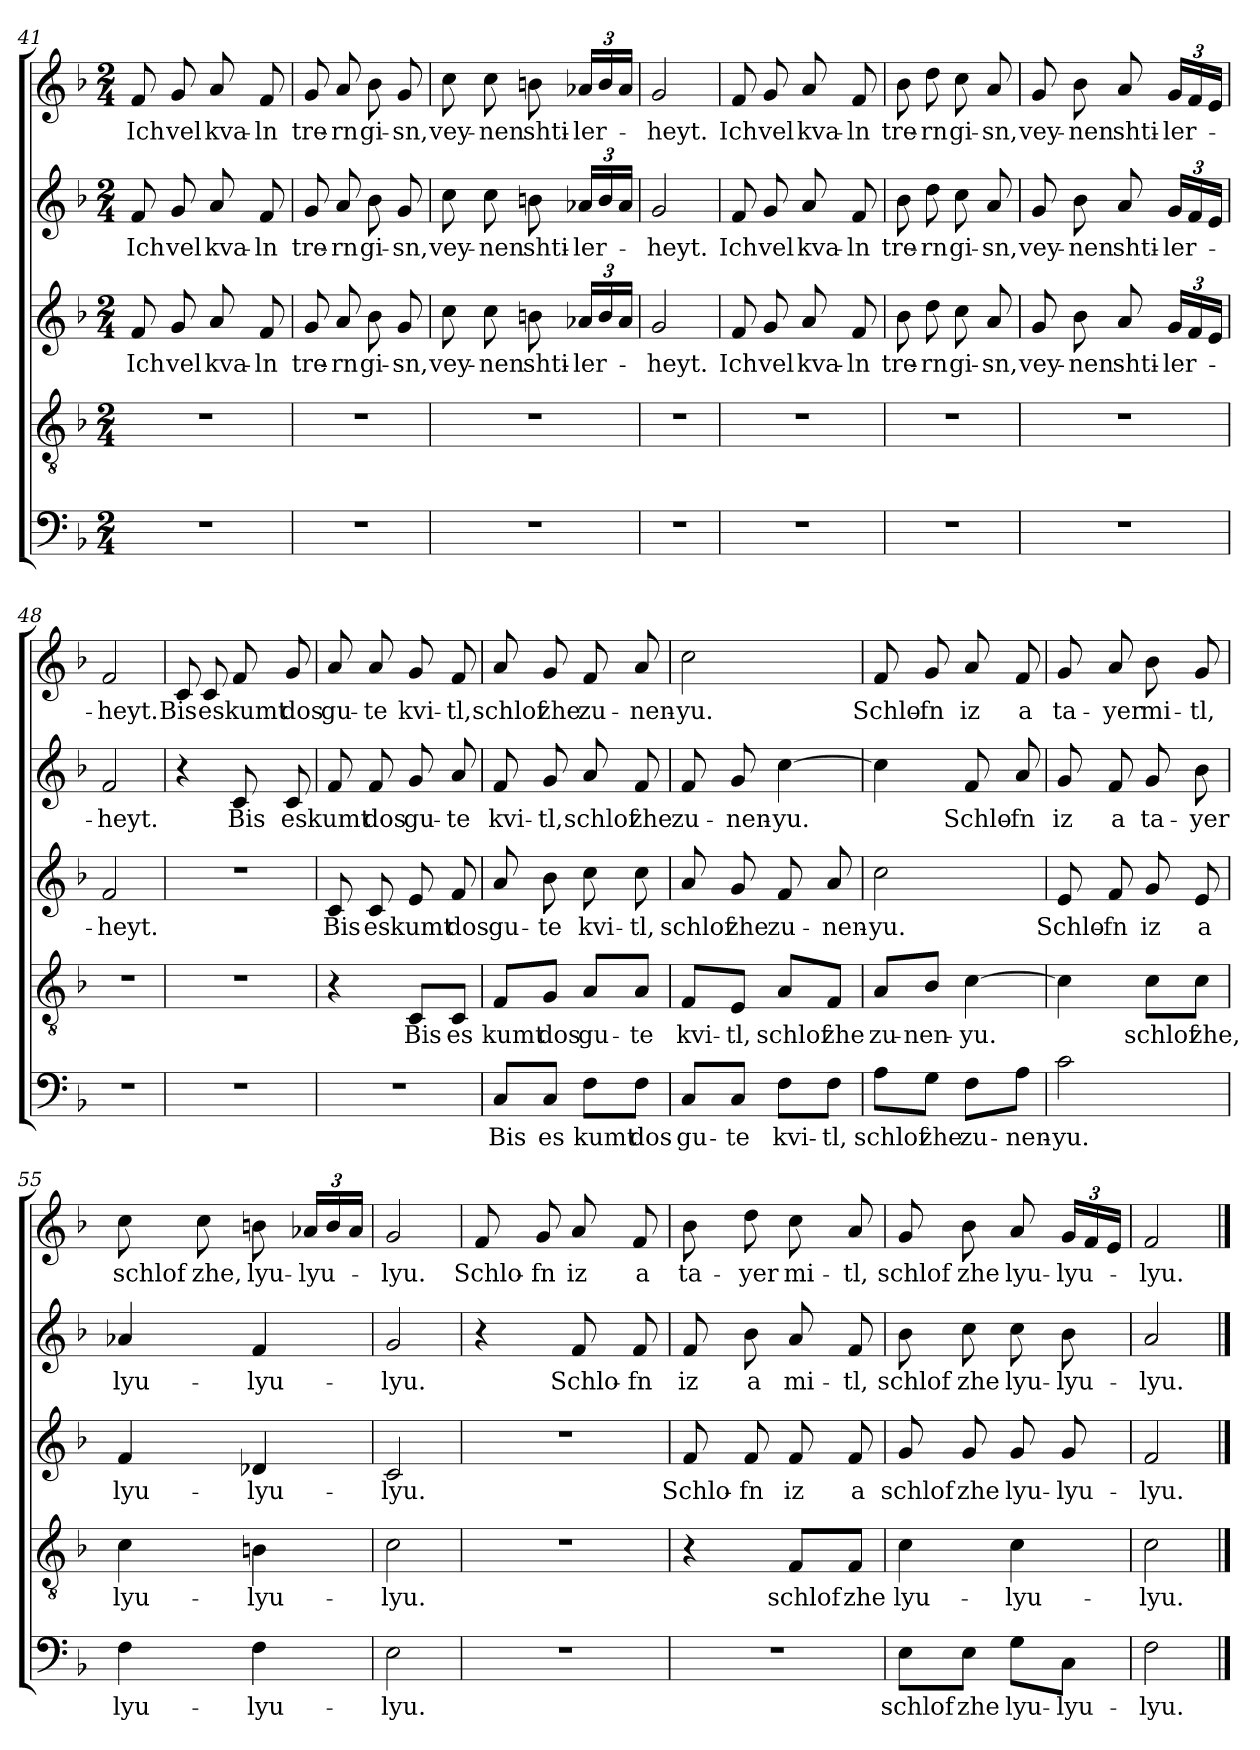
**kern	**text	**kern	**text	**kern	**text	**kern	**text	**kern	**text
*part5	*part5	*part4	*part4	*part3	*part3	*part2	*part2	*part1	*part1
*staff5	*staff5	*staff4	*staff4	*staff3	*staff3	*staff2	*staff2	*staff1	*staff1
!!LO:LB:g=z
*clefF4	*	*clefGv2	*	*clefG2	*	*clefG2	*	*clefG2	*
*k[b-]	*	*k[b-]	*	*k[b-]	*	*k[b-]	*	*k[b-]	*
*F:	*	*F:	*	*F:	*	*F:	*	*F:	*
*M2/4	*	*M2/4	*	*M2/4	*	*M2/4	*	*M2/4	*
=41	=41	=41	=41	=41	=41	=41	=41	=41	=41
!	!	!	!	!	!LO:LY:b	!	!LO:LY:b	!	!LO:LY:b
2r	.	2r	.	8f/	Ich	8f/	Ich	8f/	Ich
!	!	!	!	!	!LO:LY:b	!	!LO:LY:b	!	!LO:LY:b
.	.	.	.	8g/	vel	8g/	vel	8g/	vel
!	!	!	!	!	!LO:LY:b	!	!LO:LY:b	!	!LO:LY:b
.	.	.	.	8a/	kva-	8a/	kva-	8a/	kva-
!	!	!	!	!	!LO:LY:b	!	!LO:LY:b	!	!LO:LY:b
.	.	.	.	8f/	-ln	8f/	-ln	8f/	-ln
=42	=42	=42	=42	=42	=42	=42	=42	=42	=42
!	!	!	!	!	!LO:LY:b	!	!LO:LY:b	!	!LO:LY:b
2r	.	2r	.	8g/	tre-	8g/	tre-	8g/	tre-
!	!	!	!	!	!LO:LY:b	!	!LO:LY:b	!	!LO:LY:b
.	.	.	.	8a/	-rn	8a/	-rn	8a/	-rn
!	!	!	!	!	!LO:LY:b	!	!LO:LY:b	!	!LO:LY:b
.	.	.	.	8b-\	gi-	8b-\	gi-	8b-\	gi-
!	!	!	!	!	!LO:LY:b	!	!LO:LY:b	!	!LO:LY:b
.	.	.	.	8g/	-sn,	8g/	-sn,	8g/	-sn,
=43	=43	=43	=43	=43	=43	=43	=43	=43	=43
!	!	!	!	!	!LO:LY:b	!	!LO:LY:b	!	!LO:LY:b
2r	.	2r	.	8cc\	vey-	8cc\	vey-	8cc\	vey-
!	!	!	!	!	!LO:LY:b	!	!LO:LY:b	!	!LO:LY:b
.	.	.	.	8cc\	-nen	8cc\	-nen	8cc\	-nen
!	!	!	!	!	!LO:LY:b	!	!LO:LY:b	!	!LO:LY:b
.	.	.	.	8bn\	shti-	8bn\	shti-	8bn\	shti-
!	!	!	!	!	!LO:LY:b	!	!LO:LY:b	!	!LO:LY:b
.	.	.	.	24a-X/LL	-ler-	24a-X/LL	-ler-	24a-X/LL	-ler-
.	.	.	.	24b/	.	24b/	.	24b/	.
.	.	.	.	24a-/JJ	.	24a-/JJ	.	24a-/JJ	.
=44	=44	=44	=44	=44	=44	=44	=44	=44	=44
!	!	!	!	!	!LO:LY:b	!	!LO:LY:b	!	!LO:LY:b
2r	.	2r	.	2g/	-heyt.	2g/	-heyt.	2g/	-heyt.
=45	=45	=45	=45	=45	=45	=45	=45	=45	=45
!	!	!	!	!	!LO:LY:b	!	!LO:LY:b	!	!LO:LY:b
2r	.	2r	.	8f/	Ich	8f/	Ich	8f/	Ich
!	!	!	!	!	!LO:LY:b	!	!LO:LY:b	!	!LO:LY:b
.	.	.	.	8g/	vel	8g/	vel	8g/	vel
!	!	!	!	!	!LO:LY:b	!	!LO:LY:b	!	!LO:LY:b
.	.	.	.	8a/	kva-	8a/	kva-	8a/	kva-
!	!	!	!	!	!LO:LY:b	!	!LO:LY:b	!	!LO:LY:b
.	.	.	.	8f/	-ln	8f/	-ln	8f/	-ln
!!LO:PB:g=z
=46	=46	=46	=46	=46	=46	=46	=46	=46	=46
!	!	!	!	!	!LO:LY:b	!	!LO:LY:b	!	!LO:LY:b
2r	.	2r	.	8b-\	tre-	8b-\	tre-	8b-\	tre-
!	!	!	!	!	!LO:LY:b	!	!LO:LY:b	!	!LO:LY:b
.	.	.	.	8dd\	-rn	8dd\	-rn	8dd\	-rn
!	!	!	!	!	!LO:LY:b	!	!LO:LY:b	!	!LO:LY:b
.	.	.	.	8cc\	gi-	8cc\	gi-	8cc\	gi-
!	!	!	!	!	!LO:LY:b	!	!LO:LY:b	!	!LO:LY:b
.	.	.	.	8a/	-sn,	8a/	-sn,	8a/	-sn,
=47	=47	=47	=47	=47	=47	=47	=47	=47	=47
!	!	!	!	!	!LO:LY:b	!	!LO:LY:b	!	!LO:LY:b
2r	.	2r	.	8g/	vey-	8g/	vey-	8g/	vey-
!	!	!	!	!	!LO:LY:b	!	!LO:LY:b	!	!LO:LY:b
.	.	.	.	8b-\	-nen	8b-\	-nen	8b-\	-nen
!	!	!	!	!	!LO:LY:b	!	!LO:LY:b	!	!LO:LY:b
.	.	.	.	8a/	shti-	8a/	shti-	8a/	shti-
!	!	!	!	!	!LO:LY:b	!	!LO:LY:b	!	!LO:LY:b
.	.	.	.	24g/LL	-ler-	24g/LL	-ler-	24g/LL	-ler-
.	.	.	.	24f/	.	24f/	.	24f/	.
.	.	.	.	24e/JJ	.	24e/JJ	.	24e/JJ	.
=48	=48	=48	=48	=48	=48	=48	=48	=48	=48
!	!	!	!	!	!LO:LY:b	!	!LO:LY:b	!	!LO:LY:b
2r	.	2r	.	2f/	-heyt.	2f/	-heyt.	2f/	-heyt.
=49	=49	=49	=49	=49	=49	=49	=49	=49	=49
!	!	!	!	!	!	!	!	!	!LO:LY:b
2r	.	2r	.	2r	.	4r	.	8c/	Bis
!	!	!	!	!	!	!	!	!	!LO:LY:b
.	.	.	.	.	.	.	.	8c/	es
!	!	!	!	!	!	!	!LO:LY:b	!	!LO:LY:b
.	.	.	.	.	.	8c/	Bis	8f/	kumt
!	!	!	!	!	!	!	!LO:LY:b	!	!LO:LY:b
.	.	.	.	.	.	8c/	es	8g/	dos
=50	=50	=50	=50	=50	=50	=50	=50	=50	=50
!	!	!	!	!	!LO:LY:b	!	!LO:LY:b	!	!LO:LY:b
2r	.	4r	.	8c/	Bis	8f/	kumt	8a/	gu-
!	!	!	!	!	!LO:LY:b	!	!LO:LY:b	!	!LO:LY:b
.	.	.	.	8c/	es	8f/	dos	8a/	-te
!	!	!	!LO:LY:b	!	!LO:LY:b	!	!LO:LY:b	!	!LO:LY:b
.	.	8C/L	Bis	8e/	kumt	8g/	gu-	8g/	kvi-
!	!	!	!LO:LY:b	!	!LO:LY:b	!	!LO:LY:b	!	!LO:LY:b
.	.	8C/J	es	8f/	dos	8a/	-te	8f/	-tl,
!!LO:LB:g=z
=51	=51	=51	=51	=51	=51	=51	=51	=51	=51
!	!LO:LY:b	!	!LO:LY:b	!	!LO:LY:b	!	!LO:LY:b	!	!LO:LY:b
8C/L	Bis	8F/L	kumt	8a/	gu-	8f/	kvi-	8a/	schlof
!	!LO:LY:b	!	!LO:LY:b	!	!LO:LY:b	!	!LO:LY:b	!	!LO:LY:b
8C/J	es	8G/J	dos	8b-\	-te	8g/	-tl,	8g/	zhe
!	!LO:LY:b	!	!LO:LY:b	!	!LO:LY:b	!	!LO:LY:b	!	!LO:LY:b
8F\L	kumt	8A/L	gu-	8cc\	kvi-	8a/	schlof	8f/	zu-
!	!LO:LY:b	!	!LO:LY:b	!	!LO:LY:b	!	!LO:LY:b	!	!LO:LY:b
8F\J	dos	8A/J	-te	8cc\	-tl,	8f/	zhe	8a/	-nen-
=52	=52	=52	=52	=52	=52	=52	=52	=52	=52
!	!LO:LY:b	!	!LO:LY:b	!	!LO:LY:b	!	!LO:LY:b	!	!LO:LY:b
8C/L	gu-	8F/L	kvi-	8a/	schlof	8f/	zu-	2cc\	-yu.
!	!LO:LY:b	!	!LO:LY:b	!	!LO:LY:b	!	!LO:LY:b	!	!
8C/J	-te	8E/J	-tl,	8g/	zhe	8g/	-nen-	.	.
!	!LO:LY:b	!	!LO:LY:b	!	!LO:LY:b	!	!LO:LY:b	!	!
8F\L	kvi-	8A/L	schlof	8f/	zu-	[4cc\	-yu.	.	.
!	!LO:LY:b	!	!LO:LY:b	!	!LO:LY:b	!	!	!	!
8F\J	-tl,	8F/J	zhe	8a/	-nen-	.	.	.	.
=53	=53	=53	=53	=53	=53	=53	=53	=53	=53
!	!LO:LY:b	!	!LO:LY:b	!	!LO:LY:b	!	!	!	!LO:LY:b
8A\L	schlof	8A/L	zu-	2cc\	-yu.	4cc\]	.	8f/	Schlo-
!	!LO:LY:b	!	!LO:LY:b	!	!	!	!	!	!LO:LY:b
8G\J	zhe	8B-/J	-nen-	.	.	.	.	8g/	-fn
!	!LO:LY:b	!	!LO:LY:b	!	!	!	!LO:LY:b	!	!LO:LY:b
8F\L	zu-	[4c\	-yu.	.	.	8f/	Schlo-	8a/	iz
!	!LO:LY:b	!	!	!	!	!	!LO:LY:b	!	!LO:LY:b
8A\J	-nen-	.	.	.	.	8a/	-fn	8f/	a
=54	=54	=54	=54	=54	=54	=54	=54	=54	=54
!	!LO:LY:b	!	!	!	!LO:LY:b	!	!LO:LY:b	!	!LO:LY:b
2c\	-yu.	4c\]	.	8e/	Schlo-	8g/	iz	8g/	ta-
!	!	!	!	!	!LO:LY:b	!	!LO:LY:b	!	!LO:LY:b
.	.	.	.	8f/	-fn	8f/	a	8a/	-yer
!	!	!	!LO:LY:b	!	!LO:LY:b	!	!LO:LY:b	!	!LO:LY:b
.	.	8c\L	schlof	8g/	iz	8g/	ta-	8b-\	mi-
!	!	!	!LO:LY:b	!	!LO:LY:b	!	!LO:LY:b	!	!LO:LY:b
.	.	8c\J	zhe,	8e/	a	8b-\	-yer	8g/	-tl,
=55	=55	=55	=55	=55	=55	=55	=55	=55	=55
!	!LO:LY:b	!	!LO:LY:b	!	!LO:LY:b	!	!LO:LY:b	!	!LO:LY:b
4F\	lyu-	4c\	lyu-	4f/	lyu-	4a-X/	lyu-	8cc\	schlof
!	!	!	!	!	!	!	!	!	!LO:LY:b
.	.	.	.	.	.	.	.	8cc\	zhe,
!	!LO:LY:b	!	!LO:LY:b	!	!LO:LY:b	!	!LO:LY:b	!	!LO:LY:b
4F\	-lyu-	4Bn\	-lyu-	4d-X/	-lyu-	4f/	-lyu-	8bn\	lyu-
!	!	!	!	!	!	!	!	!	!LO:LY:b
.	.	.	.	.	.	.	.	24a-X/LL	-lyu-
.	.	.	.	.	.	.	.	24b/	.
.	.	.	.	.	.	.	.	24a-/JJ	.
!!LO:LB:g=z
=56	=56	=56	=56	=56	=56	=56	=56	=56	=56
!	!LO:LY:b	!	!LO:LY:b	!	!LO:LY:b	!	!LO:LY:b	!	!LO:LY:b
2E\	-lyu.	2c\	-lyu.	2c/	-lyu.	2g/	-lyu.	2g/	-lyu.
=57	=57	=57	=57	=57	=57	=57	=57	=57	=57
!	!	!	!	!	!	!	!	!	!LO:LY:b
2r	.	2r	.	2r	.	4r	.	8f/	Schlo-
!	!	!	!	!	!	!	!	!	!LO:LY:b
.	.	.	.	.	.	.	.	8g/	-fn
!	!	!	!	!	!	!	!LO:LY:b	!	!LO:LY:b
.	.	.	.	.	.	8f/	Schlo-	8a/	iz
!	!	!	!	!	!	!	!LO:LY:b	!	!LO:LY:b
.	.	.	.	.	.	8f/	-fn	8f/	a
=58	=58	=58	=58	=58	=58	=58	=58	=58	=58
!	!	!	!	!	!LO:LY:b	!	!LO:LY:b	!	!LO:LY:b
2r	.	4r	.	8f/	Schlo-	8f/	iz	8b-\	ta-
!	!	!	!	!	!LO:LY:b	!	!LO:LY:b	!	!LO:LY:b
.	.	.	.	8f/	-fn	8b-\	a	8dd\	-yer
!	!	!	!LO:LY:b	!	!LO:LY:b	!	!LO:LY:b	!	!LO:LY:b
.	.	8F/L	schlof	8f/	iz	8a/	mi-	8cc\	mi-
!	!	!	!LO:LY:b	!	!LO:LY:b	!	!LO:LY:b	!	!LO:LY:b
.	.	8F/J	zhe	8f/	a	8f/	-tl,	8a/	-tl,
=59	=59	=59	=59	=59	=59	=59	=59	=59	=59
!	!LO:LY:b	!	!LO:LY:b	!	!LO:LY:b	!	!LO:LY:b	!	!LO:LY:b
8E\L	schlof	4c\	lyu-	8g/	schlof	8b-\	schlof	8g/	schlof
!	!LO:LY:b	!	!	!	!LO:LY:b	!	!LO:LY:b	!	!LO:LY:b
8E\J	zhe	.	.	8g/	zhe	8cc\	zhe	8b-\	zhe
!	!LO:LY:b	!	!LO:LY:b	!	!LO:LY:b	!	!LO:LY:b	!	!LO:LY:b
8G\L	lyu-	4c\	-lyu-	8g/	lyu-	8cc\	lyu-	8a/	lyu-
!	!LO:LY:b	!	!	!	!LO:LY:b	!	!LO:LY:b	!	!LO:LY:b
8C\J	-lyu-	.	.	8g/	-lyu-	8b-\	-lyu-	24g/LL	-lyu-
.	.	.	.	.	.	.	.	24f/	.
.	.	.	.	.	.	.	.	24e/JJ	.
=60	=60	=60	=60	=60	=60	=60	=60	=60	=60
!	!LO:LY:b	!	!LO:LY:b	!	!LO:LY:b	!	!LO:LY:b	!	!LO:LY:b
2F\	-lyu.	2c\	-lyu.	2f/	-lyu.	2a/	-lyu.	2f/	-lyu.
==	==	==	==	==	==	==	==	==	==
*-	*-	*-	*-	*-	*-	*-	*-	*-	*-
